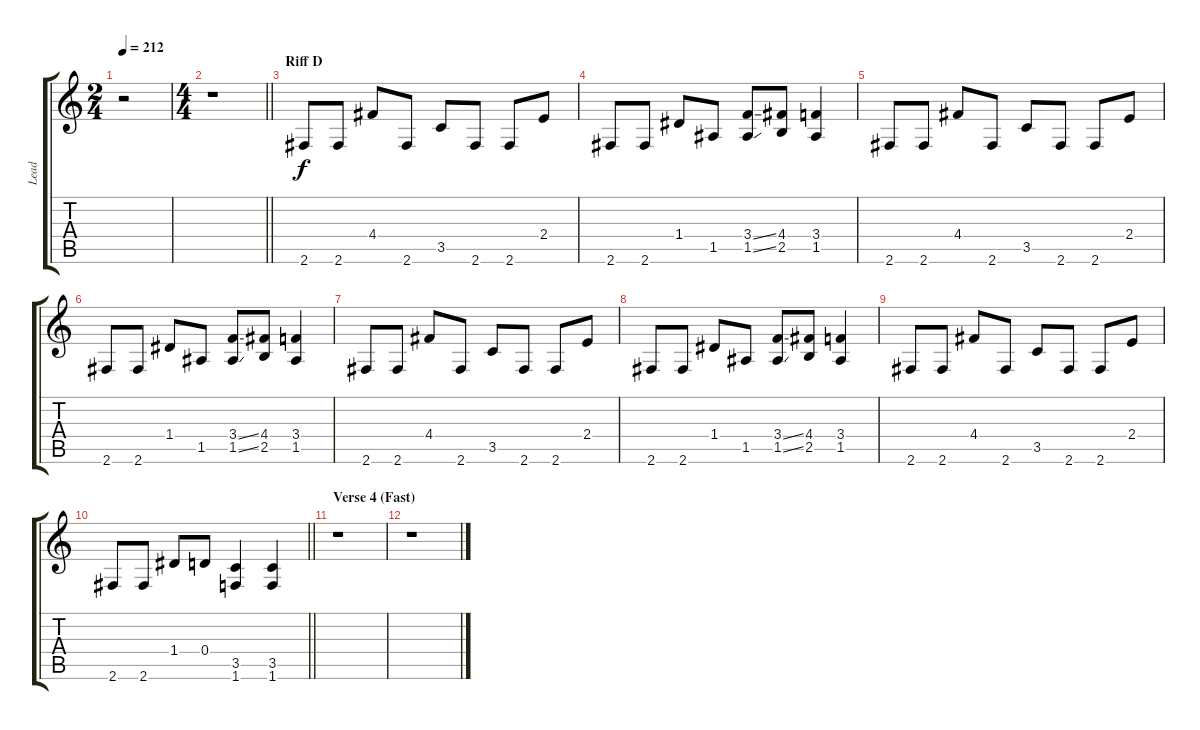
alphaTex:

\track ("Lead" "Lead") {instrument distortionguitar}
\staff {score tabs}
\tuning (E4 B3 G3 D3 A2 E2) {hide}
\ts (2 4)
\tempo 212
\clef g2
\ks c
r.2{dy f} |
\ts (4 4)
\barLineRight lightlight
r.1 |
\section ("" "Riff D")
2.6.8{balance 0} 2.6.8 4.4.8 2.6.8 3.5.8 2.6.8 2.6.8 2.4.8 |
2.6.8 2.6.8 1.4.8 1.5.8 (3.4{ss} 1.5{ss}).8 (4.4 2.5).8 (3.4 1.5).4 |
2.6.8 2.6.8 4.4.8 2.6.8 3.5.8 2.6.8 2.6.8 2.4.8 |
2.6.8 2.6.8 1.4.8 1.5.8 (3.4{ss} 1.5{ss}).8 (4.4 2.5).8 (3.4 1.5).4 |
2.6.8 2.6.8 4.4.8 2.6.8 3.5.8 2.6.8 2.6.8 2.4.8 |
2.6.8 2.6.8 1.4.8 1.5.8 (3.4{ss} 1.5{ss}).8 (4.4 2.5).8 (3.4 1.5).4 |
2.6.8 2.6.8 4.4.8 2.6.8 3.5.8 2.6.8 2.6.8 2.4.8 |
\barLineRight lightlight
2.6.8 2.6.8 1.4.8 0.4.8 (3.5 1.6).4 (3.5 1.6).4 |
\section ("" "Verse 4 (Fast)")
r.1 |
r.1
